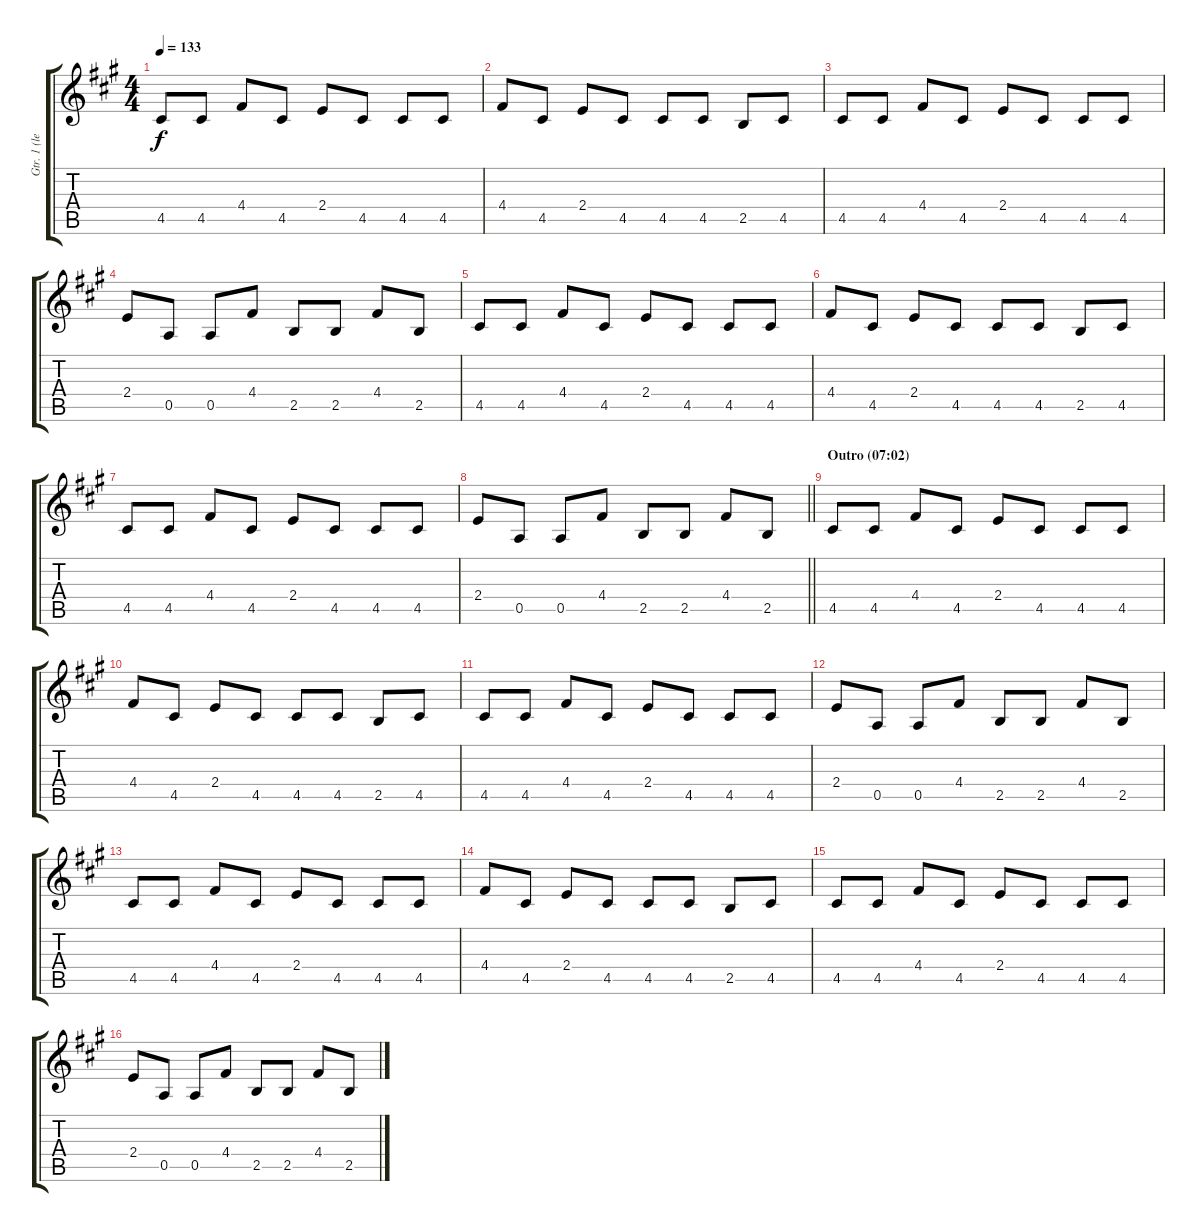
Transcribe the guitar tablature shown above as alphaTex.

\track ("Gtr. 1 (left)" "Gtr. 1 (le") {instrument overdrivenguitar}
\staff {score tabs}
\tuning (E4 B3 G3 D3 A2 E2) {hide}
\ts (4 4)
\tempo 133
\clef g2
\ks a
4.5.8{dy f} 4.5.8 4.4.8 4.5.8 2.4.8 4.5.8 4.5.8 4.5.8 |
4.4.8 4.5.8 2.4.8 4.5.8 4.5.8 4.5.8 2.5.8 4.5.8 |
4.5.8 4.5.8 4.4.8 4.5.8 2.4.8 4.5.8 4.5.8 4.5.8 |
2.4.8 0.5.8 0.5.8 4.4.8 2.5.8 2.5.8 4.4.8 2.5.8 |
4.5.8 4.5.8 4.4.8 4.5.8 2.4.8 4.5.8 4.5.8 4.5.8 |
4.4.8 4.5.8 2.4.8 4.5.8 4.5.8 4.5.8 2.5.8 4.5.8 |
4.5.8 4.5.8 4.4.8 4.5.8 2.4.8 4.5.8 4.5.8 4.5.8 |
\barLineRight lightlight
2.4.8 0.5.8 0.5.8 4.4.8 2.5.8 2.5.8 4.4.8 2.5.8 |
\section ("" "Outro (07:02)")
4.5.8{volume 16 balance 8} 4.5.8 4.4.8 4.5.8 2.4.8 4.5.8 4.5.8 4.5.8 |
4.4.8 4.5.8 2.4.8 4.5.8 4.5.8 4.5.8 2.5.8 4.5.8 |
4.5.8 4.5.8 4.4.8 4.5.8 2.4.8 4.5.8 4.5.8 4.5.8 |
2.4.8 0.5.8 0.5.8 4.4.8 2.5.8 2.5.8 4.4.8 2.5.8 |
4.5.8{volume 11} 4.5.8 4.4.8 4.5.8 2.4.8 4.5.8 4.5.8 4.5.8 |
4.4.8 4.5.8 2.4.8 4.5.8 4.5.8 4.5.8 2.5.8 4.5.8 |
4.5.8 4.5.8 4.4.8 4.5.8 2.4.8 4.5.8 4.5.8 4.5.8 |
2.4.8 0.5.8 0.5.8 4.4.8 2.5.8 2.5.8 4.4.8 2.5.8
